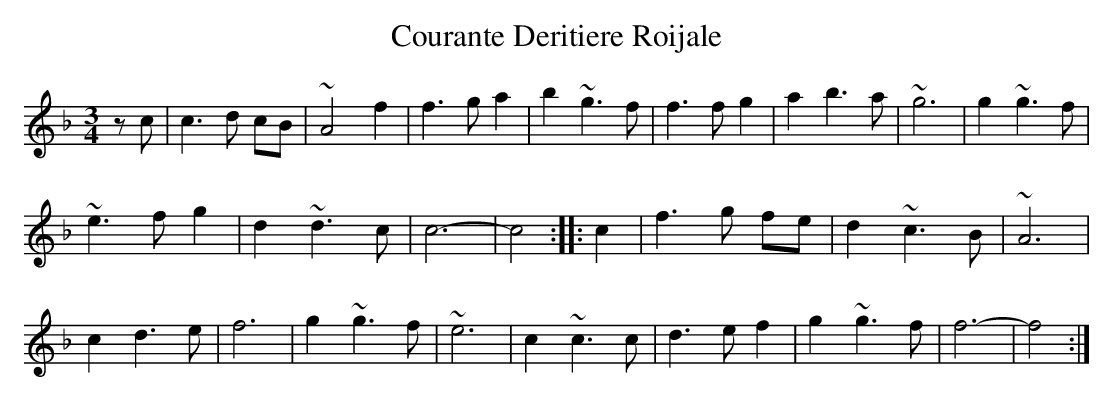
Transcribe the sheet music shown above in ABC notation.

X:1
T:Courante Deritiere Roijale
M:3/4
K:Fmaj
zc|c3d cB|~A4f2|f3ga2|b2~g3f|f3fg2|a2b3a|~g6|g2~g3f|
~e3fg2|d2~d3c|c6-|c4:||:c2|f3g fe|d2~c3B|~A6|
c2d3e|f6|g2~g3f|~e6|c2~c3c|d3ef2|g2~g3f|f6-|f4:|
